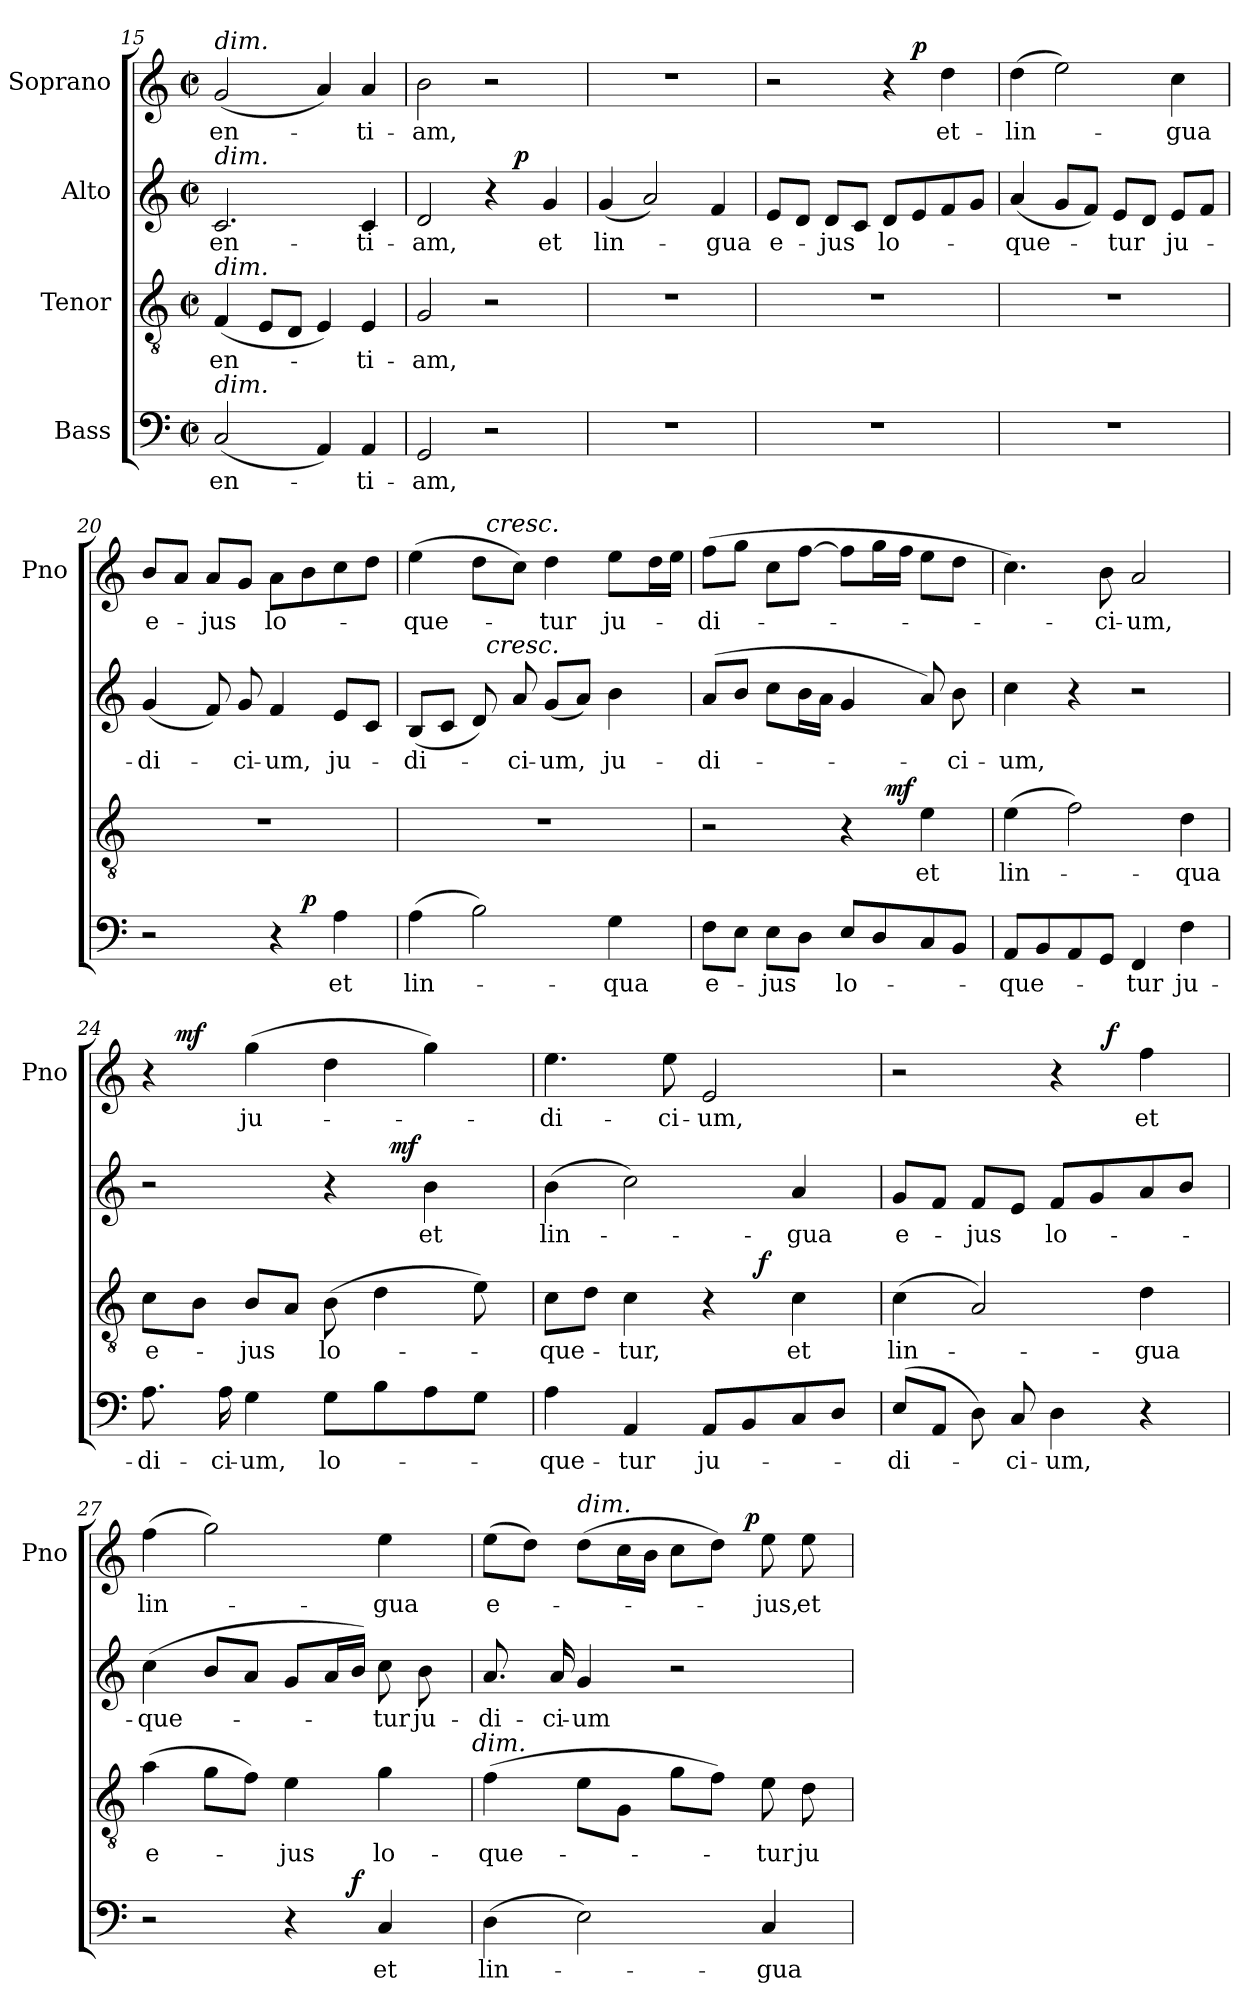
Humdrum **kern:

**kern	**text	**dynam	**kern	**text	**dynam	**kern	**text	**dynam	**kern	**text	**dynam
*part4	*part4	*part4	*part3	*part3	*part3	*part2	*part2	*part2	*part1	*part1	*part1
*staff4	*staff4	*staff4	*staff3	*staff3	*staff3	*staff2	*staff2	*staff2	*staff1	*staff1	*staff1
*I"Bass	*	*	*I"Tenor	*	*	*I"Alto	*	*	*I"Soprano	*	*
*	*	*	*	*	*	*	*	*	*I'Pno	*	*
*clefF4	*	*	*clefGv2	*	*	*clefG2	*	*	*clefG2	*	*
*k[]	*	*	*k[]	*	*	*k[]	*	*	*k[]	*	*
*C:	*	*	*C:	*	*	*C:	*	*	*C:	*	*
*M2/2	*	*	*M2/2	*	*	*M2/2	*	*	*M2/2	*	*
*met(c|)	*	*	*met(c|)	*	*	*met(c|)	*	*	*met(c|)	*	*
=15	=15	=15	=15	=15	=15	=15	=15	=15	=15	=15	=15
!	!	!	!	!	!	!	!	!	!LO:TX:a:i:t=dim.	!	!
!	!	!	!	!	!	!LO:TX:a:i:t=dim.	!	!	!	!	!
!	!	!	!LO:TX:a:i:t=dim.	!	!	!	!	!	!	!	!
!LO:TX:a:i:t=dim.	!	!	!	!	!	!	!	!	!	!	!
(2C/	-en-	.	(4F/	-en-	.	2.c/	-en-	.	(2g/	-en-	.
.	.	.	8E/L	.	.	.	.	.	.	.	.
.	.	.	8D/J	.	.	.	.	.	.	.	.
4AA/)	.	.	4E/)	.	.	.	.	.	4a/)	.	.
4AA/	-ti-	.	4E/	-ti-	.	4c/	-ti-	.	4a/	-ti-	.
=16	=16	=16	=16	=16	=16	=16	=16	=16	=16	=16	=16
*	*	*	*	*	*	*^	*	*	*	*	*
2GG/	-am,	.	2G/	-am,	.	2d/	2ryy	-am,	.	2b\	-am,	.
2r	.	.	2r	.	.	4r	8ryy	.	.	2r	.	.
!	!	!	!	!	!	!	!	!	!LO:DY:a	!	!	!
.	.	.	.	.	.	.	4.ryy	.	p	.	.	.
.	.	.	.	.	.	4g/	.	et	.	.	.	.
*	*	*	*	*	*	*v	*v	*	*	*	*	*
!!LO:PB:g=z
=17	=17	=17	=17	=17	=17	=17	=17	=17	=17	=17	=17
1r	.	.	1r	.	.	(4g/	lin-	.	1r	.	.
.	.	.	.	.	.	2a/)	.	.	.	.	.
.	.	.	.	.	.	4f/	-gua	.	.	.	.
=18	=18	=18	=18	=18	=18	=18	=18	=18	=18	=18	=18
*	*	*	*	*	*	*	*	*	*^	*	*
1r	.	.	1r	.	.	8e/L	e-	.	2r	2ryy	.	.
.	.	.	.	.	.	8d/J	.	.	.	.	.	.
.	.	.	.	.	.	8d/L	-jus	.	.	.	.	.
.	.	.	.	.	.	8c/J	.	.	.	.	.	.
.	.	.	.	.	.	8d/L	lo-	.	4r	8ryy	.	.
!	!	!	!	!	!	!	!	!	!	!	!	!LO:DY:a
.	.	.	.	.	.	8e/	.	.	.	4.ryy	.	p
.	.	.	.	.	.	8f/	.	.	4dd\	.	et-	.
.	.	.	.	.	.	8g/J	.	.	.	.	.	.
*	*	*	*	*	*	*	*	*	*v	*v	*	*
=19	=19	=19	=19	=19	=19	=19	=19	=19	=19	=19	=19
1r	.	.	1r	.	.	(4a/	-que-	.	(4dd\	-lin-	.
.	.	.	.	.	.	8g/L	.	.	2ee\)	.	.
.	.	.	.	.	.	8f/J)	.	.	.	.	.
.	.	.	.	.	.	8e/L	-tur	.	.	.	.
.	.	.	.	.	.	8d/J	.	.	.	.	.
.	.	.	.	.	.	8e/L	ju-	.	4cc\	-gua	.
.	.	.	.	.	.	8f/J	.	.	.	.	.
=20	=20	=20	=20	=20	=20	=20	=20	=20	=20	=20	=20
*^	*	*	*	*	*	*	*	*	*	*	*
2r	2ryy	.	.	1r	.	.	(4g/	-di-	.	8b/L	e-	.
.	.	.	.	.	.	.	.	.	.	8a/J	.	.
.	.	.	.	.	.	.	8f/)	.	.	8a/L	-jus	.
.	.	.	.	.	.	.	8g/	-ci-	.	8g/J	.	.
4r	8ryy	.	.	.	.	.	4f/	-um,	.	8a\L	lo-	.
!	!	!	!LO:DY:a	!	!	!	!	!	!	!	!	!
.	4.ryy	.	p	.	.	.	.	.	.	8b\	.	.
4A\	.	et	.	.	.	.	8e/L	ju-	.	8cc\	.	.
.	.	.	.	.	.	.	8c/J	.	.	8dd\J	.	.
=21	=21	=21	=21	=21	=21	=21	=21	=21	=21	=21	=21	=21
!LO:TX:a:i:t=poco a poco cresc.	!	!	!	!	!	!	!	!	!	!	!	!
*v	*v	*	*	*	*	*	*^	*	*	*^	*	*
(4A\	lin-	.	1r	.	.	(8B/L	4ryy	-di-	.	(4ee\	4ryy	-que-	.
.	.	.	.	.	.	8c/J	.	.	.	.	.	.	.
2B\)	.	.	.	.	.	8d/)	32ryy	.	.	8dd\L	32ryy	.	.
!	!	!	!	!	!	!	!	!	!	!	!LO:TX:a:i:t=cresc.	!	!
!	!	!	!	!	!	!	!LO:TX:a:i:t=cresc.	!	!	!	!	!	!
.	.	.	.	.	.	.	2ryy	.	.	.	2ryy	.	.
.	.	.	.	.	.	8a/	.	-ci-	.	8cc\J)	.	.	.
.	.	.	.	.	.	(8g/L	.	-um,	.	4dd\	.	-tur	.
.	.	.	.	.	.	8a/J)	.	.	.	.	.	.	.
4G\	-qua	.	.	.	.	4b\	.	ju-	.	8ee\L	.	ju-	.
.	.	.	.	.	.	.	8..ryy	.	.	.	8..ryy	.	.
.	.	.	.	.	.	.	.	.	.	16dd\L	.	.	.
.	.	.	.	.	.	.	.	.	.	16ee\JJ	.	.	.
*	*	*	*	*	*	*v	*v	*	*	*	*	*	*
*	*	*	*	*	*	*	*	*	*v	*v	*	*
!!LO:LB:g=z
=22	=22	=22	=22	=22	=22	=22	=22	=22	=22	=22	=22
*	*	*	*^	*	*	*	*	*	*	*	*
8F\L	e-	.	2r	2ryy	.	.	(8a/L	-di-	.	(8ff\L	-di-	.
8E\J	.	.	.	.	.	.	8b/J	.	.	8gg\J	.	.
8E\L	-jus	.	.	.	.	.	8cc\L	.	.	8cc\L	.	.
8D\J	.	.	.	.	.	.	16b\L	.	.	[8ff\J	.	.
.	.	.	.	.	.	.	16a\JJ	.	.	.	.	.
8E/L	lo-	.	4r	8ryy	.	.	4g/	.	.	8ff\L]	.	.
8D/	.	.	.	32ryy	.	.	.	.	.	16gg\L	.	.
!	!	!	!	!	!	!LO:DY:a	!	!	!	!	!	!
.	.	.	.	4ryy	.	mf	.	.	.	.	.	.
.	.	.	.	.	.	.	.	.	.	16ff\JJ	.	.
8C/	.	.	4e\	.	et	.	8a/)	.	.	8ee\L	.	.
8BB/J	.	.	.	.	.	.	8b\	-ci-	.	8dd\J	.	.
.	.	.	.	16.ryy	.	.	.	.	.	.	.	.
*	*	*	*v	*v	*	*	*	*	*	*	*	*
=23	=23	=23	=23	=23	=23	=23	=23	=23	=23	=23	=23
8AA/L	-que-	.	(4e\	lin-	.	4cc\	-um,	.	4.cc\)	.	.
8BB/	.	.	.	.	.	.	.	.	.	.	.
8AA/	.	.	2f\)	.	.	4r	.	.	.	.	.
8GG/J	.	.	.	.	.	.	.	.	8b\	-ci-	.
4FF/	-tur	.	.	.	.	2r	.	.	2a/	-um,	.
4F\	ju-	.	4d\	-qua	.	.	.	.	.	.	.
=24	=24	=24	=24	=24	=24	=24	=24	=24	=24	=24	=24
*	*	*	*	*	*	*^	*	*	*^	*	*
8.A\	-di-	.	8c\L	e-	.	2r	2ryy	.	.	4r	16.ryy	.	.
!	!	!	!	!	!	!	!	!	!	!	!	!	!LO:DY:a
.	.	.	.	.	.	.	.	.	.	.	2ryy	.	mf
.	.	.	8B\J	.	.	.	.	.	.	.	.	.	.
16A\	-ci-	.	.	.	.	.	.	.	.	.	.	.	.
4G\	-um,	.	8B/L	-jus	.	.	.	.	.	(4gg\	.	ju-	.
.	.	.	8A/J	.	.	.	.	.	.	.	.	.	.
8G\L	lo-	.	(8B\	lo-	.	4r	8ryy	.	.	4dd\	.	.	.
.	.	.	.	.	.	.	.	.	.	.	4ryy	.	.
8B\	.	.	4d\	.	.	.	32ryy	.	.	.	.	.	.
!	!	!	!	!	!	!	!	!	!LO:DY:a	!	!	!	!
.	.	.	.	.	.	.	4ryy	.	mf	.	.	.	.
8A\	.	.	.	.	.	4b\	.	et	.	4gg\)	.	.	.
.	.	.	.	.	.	.	.	.	.	.	8ryy	.	.
8G\J	.	.	8e\)	.	.	.	.	.	.	.	.	.	.
.	.	.	.	.	.	.	16.ryy	.	.	.	.	.	.
.	.	.	.	.	.	.	.	.	.	.	32ryy	.	.
*	*	*	*	*	*	*v	*v	*	*	*	*	*	*
*	*	*	*	*	*	*	*	*	*v	*v	*	*
=25	=25	=25	=25	=25	=25	=25	=25	=25	=25	=25	=25
*	*	*	*^	*	*	*	*	*	*	*	*
4A\	-que-	.	8c\L	2ryy	-que-	.	(4b\	lin-	.	4.ee\	-di-	.
.	.	.	8d\J	.	.	.	.	.	.	.	.	.
4AA/	-tur	.	4c\	.	-tur,	.	2cc\)	.	.	.	.	.
.	.	.	.	.	.	.	.	.	.	8ee\	-ci-	.
8AA/L	ju-	.	4r	8ryy	.	.	.	.	.	2e/	-um,	.
8BB/	.	.	.	32ryy	.	.	.	.	.	.	.	.
!	!	!	!	!	!	!LO:DY:a	!	!	!	!	!	!
.	.	.	.	4ryy	.	f	.	.	.	.	.	.
8C/	.	.	4c\	.	et	.	4a/	-gua	.	.	.	.
8D/J	.	.	.	.	.	.	.	.	.	.	.	.
.	.	.	.	16.ryy	.	.	.	.	.	.	.	.
*	*	*	*v	*v	*	*	*	*	*	*	*	*
=26	=26	=26	=26	=26	=26	=26	=26	=26	=26	=26	=26
*	*	*	*	*	*	*	*	*	*^	*	*
(8E/L	-di-	.	(4c\	lin-	.	8g/L	e-	.	2r	2ryy	.	.
8AA/J	.	.	.	.	.	8f/J	.	.	.	.	.	.
8D\)	.	.	2A/)	.	.	8f/L	-jus	.	.	.	.	.
8C/	-ci-	.	.	.	.	8e/J	.	.	.	.	.	.
4D\	-um,	.	.	.	.	8f/L	lo-	.	4r	8ryy	.	.
.	.	.	.	.	.	8g/	.	.	.	32ryy	.	.
!	!	!	!	!	!	!	!	!	!	!	!	!LO:DY:a
.	.	.	.	.	.	.	.	.	.	4ryy	.	f
4r	.	.	4d\	-gua	.	8a/	.	.	4ff\	.	et	.
.	.	.	.	.	.	8b/J	.	.	.	.	.	.
.	.	.	.	.	.	.	.	.	.	16.ryy	.	.
*	*	*	*	*	*	*	*	*	*v	*v	*	*
!!LO:LB:g=z
=27	=27	=27	=27	=27	=27	=27	=27	=27	=27	=27	=27
*^	*	*	*	*	*	*	*	*	*	*	*
2r	2ryy	.	.	(4a\	e-	.	(4cc\	-que-	.	(4ff\	lin-	.
.	.	.	.	8g\L	.	.	8b/L	.	.	2gg\)	.	.
.	.	.	.	8f\J)	.	.	8a/J	.	.	.	.	.
4r	8.ryy	.	.	4e\	-jus	.	8g/L	.	.	.	.	.
.	.	.	.	.	.	.	16a/L	.	.	.	.	.
!	!	!	!LO:DY:a	!	!	!	!	!	!	!	!	!
.	4ryy	.	f	.	.	.	16b/JJ)	.	.	.	.	.
4C/	.	et	.	4g\	lo-	.	8cc\	-tur	.	4ee\	-gua	.
.	.	.	.	.	.	.	8b\	ju-	.	.	.	.
.	16ryy	.	.	.	.	.	.	.	.	.	.	.
!	!	!	!	!LO:TX:a:i:t=dim.	!	!	!	!	!	!	!	!
!LO:TX:a:i:t=dim.	!	!	!	!	!	!	!	!	!	!	!	!
*v	*v	*	*	*	*	*	*	*	*	*	*	*
=28	=28	=28	=28	=28	=28	=28	=28	=28	=28	=28	=28
*	*	*	*	*	*	*	*	*	*^	*	*
(4D\	lin-	.	(4f\	-que-	.	8.a/	-di-	.	(8ee\L	2ryy	e-	.
.	.	.	.	.	.	.	.	.	8dd\J)	.	.	.
.	.	.	.	.	.	16a/	-ci-	.	.	.	.	.
!	!	!	!	!	!	!	!	!	!LO:TX:a:i:t=dim.	!	!	!
2E\)	.	.	8e\L	.	.	4g/	-um	.	(8dd\L	.	.	.
.	.	.	8G\J	.	.	.	.	.	16cc\L	.	.	.
.	.	.	.	.	.	.	.	.	16b\JJ	.	.	.
.	.	.	8g\L	.	.	2r	.	.	8cc\L	8..ryy	.	.
.	.	.	8f\J)	.	.	.	.	.	8dd\J)	.	.	.
!	!	!	!	!	!	!	!	!	!	!	!	!LO:DY:a
.	.	.	.	.	.	.	.	.	.	4ryy	.	p
4C/	-gua	.	8e\	-tur	.	.	.	.	8ee\	.	-jus,	.
.	.	.	8d\	ju-	.	.	.	.	8ee\	.	et	.
.	.	.	.	.	.	.	.	.	.	32ryy	.	.
*	*	*	*	*	*	*	*	*	*v	*v	*	*
=	=	=	=	=	=	=	=	=	=	=	=
*-	*-	*-	*-	*-	*-	*-	*-	*-	*-	*-	*-
